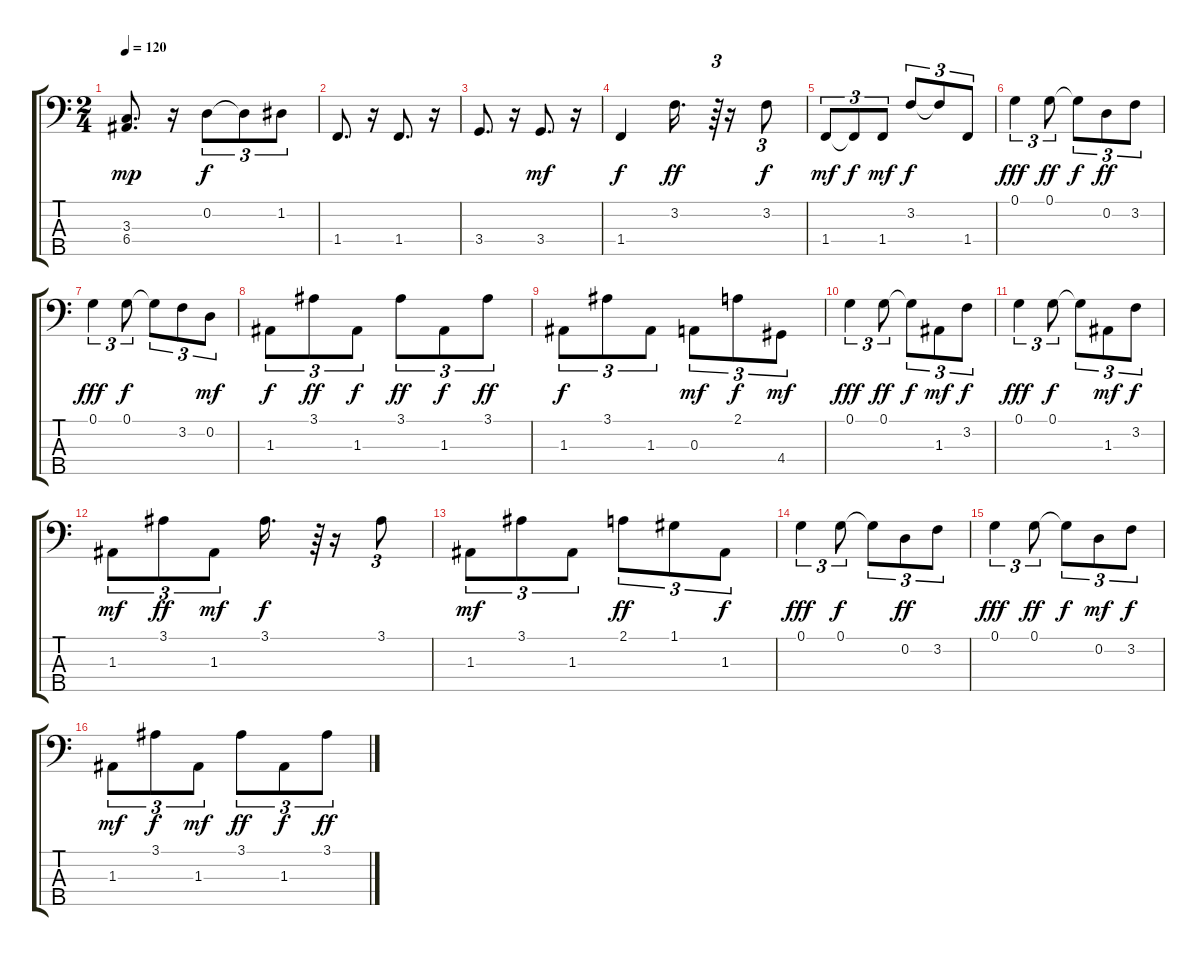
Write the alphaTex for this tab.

\track "" {instrument slapbass1}
\staff {score tabs}
\tuning (G2 D2 A1 E1 B0) {hide}
\ts (2 4)
\tempo 120
\clef f4
\ks c
(3.3 6.4).8{d dy mp} r.16 0.2.8{tu (3 2) dy f} 0.2{t}.8{tu (3 2)} 1.2.8{tu (3 2)} |
1.4.8{d} r.16 1.4.8{d} r.16 |
3.4.8{d} r.16 3.4.8{d dy mf} r.16 |
1.4.4{dy f} 3.2.16{d dy ff} r.64{tu (3 2)} r.16 3.2.8{tu (3 2) dy f} |
1.4.8{tu (3 2) dy mf} 1.4{t}.8{tu (3 2) dy f} 1.4.8{tu (3 2) dy mf} 3.2.8{tu (3 2) dy f} 3.2{t}.8{tu (3 2)} 1.4.8{tu (3 2)} |
0.1.4{tu (3 2) dy fff} 0.1.8{tu (3 2) dy ff} 0.1{t}.8{tu (3 2) dy f} 0.2.8{tu (3 2) dy ff} 3.2.8{tu (3 2)} |
0.1.4{tu (3 2) dy fff} 0.1.8{tu (3 2) dy f} 0.1{t}.8{tu (3 2)} 3.2.8{tu (3 2)} 0.2.8{tu (3 2) dy mf} |
1.3.8{tu (3 2) dy f} 3.1.8{tu (3 2) dy ff} 1.3.8{tu (3 2) dy f} 3.1.8{tu (3 2) dy ff} 1.3.8{tu (3 2) dy f} 3.1.8{tu (3 2) dy ff} |
1.3.8{tu (3 2) dy f} 3.1.8{tu (3 2)} 1.3.8{tu (3 2)} 0.3.8{tu (3 2) dy mf} 2.1.8{tu (3 2) dy f} 4.4.8{tu (3 2) dy mf} |
0.1.4{tu (3 2) dy fff} 0.1.8{tu (3 2) dy ff} 0.1{t}.8{tu (3 2) dy f} 1.3.8{tu (3 2) dy mf} 3.2.8{tu (3 2) dy f} |
0.1.4{tu (3 2) dy fff} 0.1.8{tu (3 2) dy f} 0.1{t}.8{tu (3 2)} 1.3.8{tu (3 2) dy mf} 3.2.8{tu (3 2) dy f} |
1.3.8{tu (3 2) dy mf} 3.1.8{tu (3 2) dy ff} 1.3.8{tu (3 2) dy mf} 3.1.16{d dy f} r.64{tu (3 2)} r.16 3.1.8{tu (3 2)} |
1.3.8{tu (3 2) dy mf} 3.1.8{tu (3 2)} 1.3.8{tu (3 2)} 2.1.8{tu (3 2) dy ff} 1.1.8{tu (3 2)} 1.3.8{tu (3 2) dy f} |
0.1.4{tu (3 2) dy fff} 0.1.8{tu (3 2) dy f} 0.1{t}.8{tu (3 2)} 0.2.8{tu (3 2) dy ff} 3.2.8{tu (3 2)} |
0.1.4{tu (3 2) dy fff} 0.1.8{tu (3 2) dy ff} 0.1{t}.8{tu (3 2) dy f} 0.2.8{tu (3 2) dy mf} 3.2.8{tu (3 2) dy f} |
1.3.8{tu (3 2) dy mf} 3.1.8{tu (3 2) dy f} 1.3.8{tu (3 2) dy mf} 3.1.8{tu (3 2) dy ff} 1.3.8{tu (3 2) dy f} 3.1.8{tu (3 2) dy ff}
